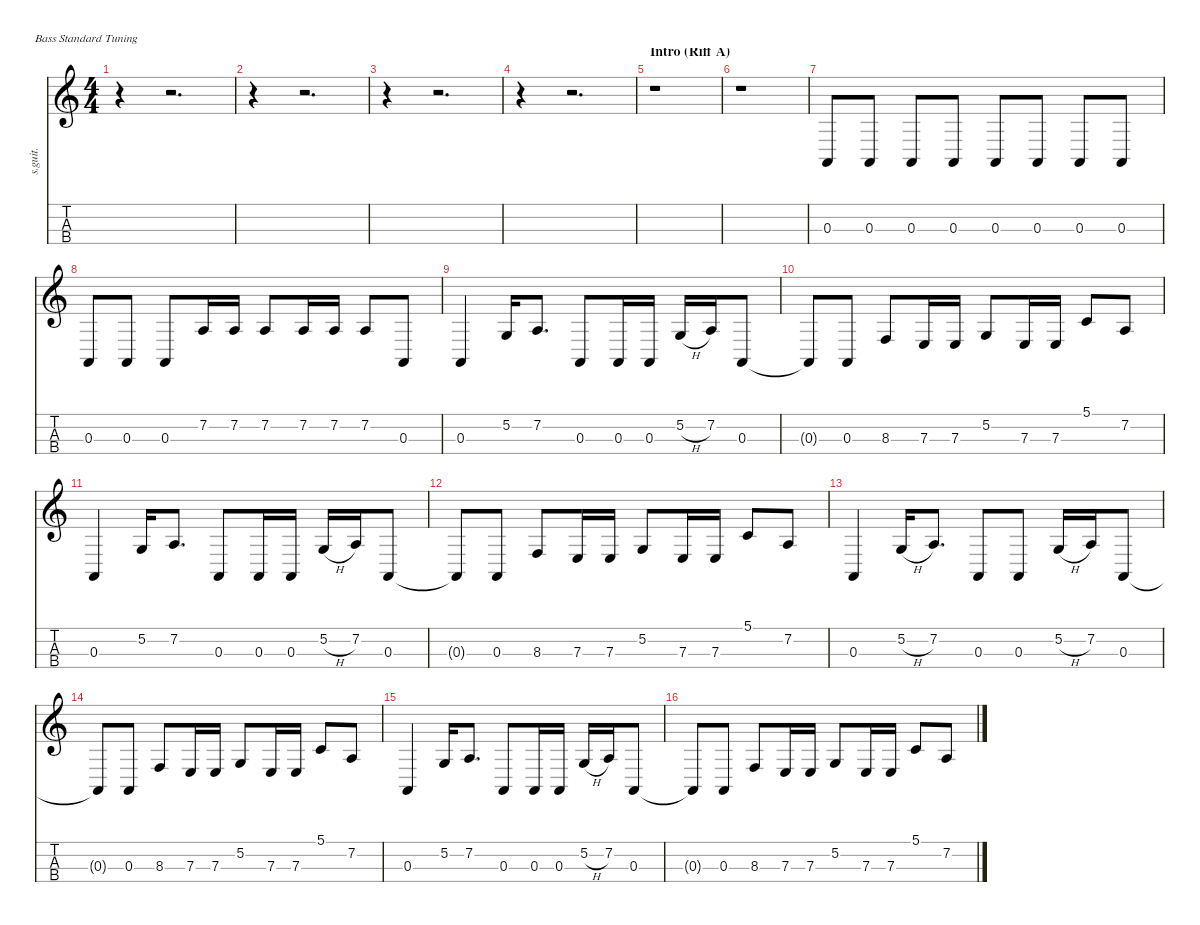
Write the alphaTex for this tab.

\defaultSystemsLayout 4
\hideDynamics
\bracketExtendMode nobrackets
\track ("Cliff Burton - Bass" "s.guit.") {instrument electricbassfinger}
\staff {score tabs}
\tuning (G2 D2 A1 E1)
\ts (4 4)
\beaming (8 2 2 2 2)
\tempo (140 hide)
\clef g2
\ks c
r.4{dy f instrument electricbassfinger} r.2{d} |
r.4 r.2{d} |
r.4 r.2{d} |
r.4 r.2{d} |
\section ("" "Intro (Riff A)")
r.1 |
r.1 |
0.3.8{lyrics (0 "") lyrics (1 "") lyrics (2 "") lyrics (3 "") lyrics (4 "")} 0.3.8{lyrics (0 "") lyrics (1 "") lyrics (2 "") lyrics (3 "") lyrics (4 "")} 0.3.8{lyrics (0 "") lyrics (1 "") lyrics (2 "") lyrics (3 "") lyrics (4 "")} 0.3.8{lyrics (0 "") lyrics (1 "") lyrics (2 "") lyrics (3 "") lyrics (4 "")} 0.3.8{lyrics (0 "") lyrics (1 "") lyrics (2 "") lyrics (3 "") lyrics (4 "")} 0.3.8{lyrics (0 "") lyrics (1 "") lyrics (2 "") lyrics (3 "") lyrics (4 "")} 0.3.8{lyrics (0 "") lyrics (1 "") lyrics (2 "") lyrics (3 "") lyrics (4 "")} 0.3.8{lyrics (0 "") lyrics (1 "") lyrics (2 "") lyrics (3 "") lyrics (4 "")} |
0.3.8{lyrics (0 "") lyrics (1 "") lyrics (2 "") lyrics (3 "") lyrics (4 "")} 0.3.8{lyrics (0 "") lyrics (1 "") lyrics (2 "") lyrics (3 "") lyrics (4 "")} 0.3.8{lyrics (0 "") lyrics (1 "") lyrics (2 "") lyrics (3 "") lyrics (4 "")} 7.2.16{lyrics (0 "") lyrics (1 "") lyrics (2 "") lyrics (3 "") lyrics (4 "")} 7.2.16{lyrics (0 "") lyrics (1 "") lyrics (2 "") lyrics (3 "") lyrics (4 "")} 7.2.8{lyrics (0 "") lyrics (1 "") lyrics (2 "") lyrics (3 "") lyrics (4 "")} 7.2.16{lyrics (0 "") lyrics (1 "") lyrics (2 "") lyrics (3 "") lyrics (4 "")} 7.2.16{lyrics (0 "") lyrics (1 "") lyrics (2 "") lyrics (3 "") lyrics (4 "")} 7.2.8{lyrics (0 "") lyrics (1 "") lyrics (2 "") lyrics (3 "") lyrics (4 "")} 0.3.8{lyrics (0 "") lyrics (1 "") lyrics (2 "") lyrics (3 "") lyrics (4 "")} |
0.3.4{lyrics (0 "") lyrics (1 "") lyrics (2 "") lyrics (3 "") lyrics (4 "")} 5.2.16{lyrics (0 "") lyrics (1 "") lyrics (2 "") lyrics (3 "") lyrics (4 "")} 7.2.8{d lyrics (0 "") lyrics (1 "") lyrics (2 "") lyrics (3 "") lyrics (4 "")} 0.3.8{lyrics (0 "") lyrics (1 "") lyrics (2 "") lyrics (3 "") lyrics (4 "")} 0.3.16{lyrics (0 "") lyrics (1 "") lyrics (2 "") lyrics (3 "") lyrics (4 "")} 0.3.16{lyrics (0 "") lyrics (1 "") lyrics (2 "") lyrics (3 "") lyrics (4 "")} 5.2{h}.16{lyrics (0 "") lyrics (1 "") lyrics (2 "") lyrics (3 "") lyrics (4 "")} 7.2.16{lyrics (0 "") lyrics (1 "") lyrics (2 "") lyrics (3 "") lyrics (4 "")} 0.3.8{lyrics (0 "") lyrics (1 "") lyrics (2 "") lyrics (3 "") lyrics (4 "")} |
0.3{t}.8{lyrics (0 "") lyrics (1 "") lyrics (2 "") lyrics (3 "") lyrics (4 "")} 0.3.8{lyrics (0 "") lyrics (1 "") lyrics (2 "") lyrics (3 "") lyrics (4 "")} 8.3.8{lyrics (0 "") lyrics (1 "") lyrics (2 "") lyrics (3 "") lyrics (4 "")} 7.3.16{lyrics (0 "") lyrics (1 "") lyrics (2 "") lyrics (3 "") lyrics (4 "")} 7.3.16{lyrics (0 "") lyrics (1 "") lyrics (2 "") lyrics (3 "") lyrics (4 "")} 5.2.8{lyrics (0 "") lyrics (1 "") lyrics (2 "") lyrics (3 "") lyrics (4 "")} 7.3.16{lyrics (0 "") lyrics (1 "") lyrics (2 "") lyrics (3 "") lyrics (4 "")} 7.3.16{lyrics (0 "") lyrics (1 "") lyrics (2 "") lyrics (3 "") lyrics (4 "")} 5.1.8{lyrics (0 "") lyrics (1 "") lyrics (2 "") lyrics (3 "") lyrics (4 "")} 7.2.8{lyrics (0 "") lyrics (1 "") lyrics (2 "") lyrics (3 "") lyrics (4 "")} |
0.3.4{lyrics (0 "") lyrics (1 "") lyrics (2 "") lyrics (3 "") lyrics (4 "")} 5.2.16{lyrics (0 "") lyrics (1 "") lyrics (2 "") lyrics (3 "") lyrics (4 "")} 7.2.8{d lyrics (0 "") lyrics (1 "") lyrics (2 "") lyrics (3 "") lyrics (4 "")} 0.3.8{lyrics (0 "") lyrics (1 "") lyrics (2 "") lyrics (3 "") lyrics (4 "")} 0.3.16{lyrics (0 "") lyrics (1 "") lyrics (2 "") lyrics (3 "") lyrics (4 "")} 0.3.16{lyrics (0 "") lyrics (1 "") lyrics (2 "") lyrics (3 "") lyrics (4 "")} 5.2{h}.16{lyrics (0 "") lyrics (1 "") lyrics (2 "") lyrics (3 "") lyrics (4 "")} 7.2.16{lyrics (0 "") lyrics (1 "") lyrics (2 "") lyrics (3 "") lyrics (4 "")} 0.3.8{lyrics (0 "") lyrics (1 "") lyrics (2 "") lyrics (3 "") lyrics (4 "")} |
0.3{t}.8{lyrics (0 "") lyrics (1 "") lyrics (2 "") lyrics (3 "") lyrics (4 "")} 0.3.8{lyrics (0 "") lyrics (1 "") lyrics (2 "") lyrics (3 "") lyrics (4 "")} 8.3.8{lyrics (0 "") lyrics (1 "") lyrics (2 "") lyrics (3 "") lyrics (4 "")} 7.3.16{lyrics (0 "") lyrics (1 "") lyrics (2 "") lyrics (3 "") lyrics (4 "")} 7.3.16{lyrics (0 "") lyrics (1 "") lyrics (2 "") lyrics (3 "") lyrics (4 "")} 5.2.8{lyrics (0 "") lyrics (1 "") lyrics (2 "") lyrics (3 "") lyrics (4 "")} 7.3.16{lyrics (0 "") lyrics (1 "") lyrics (2 "") lyrics (3 "") lyrics (4 "")} 7.3.16{lyrics (0 "") lyrics (1 "") lyrics (2 "") lyrics (3 "") lyrics (4 "")} 5.1.8{lyrics (0 "") lyrics (1 "") lyrics (2 "") lyrics (3 "") lyrics (4 "")} 7.2.8{lyrics (0 "") lyrics (1 "") lyrics (2 "") lyrics (3 "") lyrics (4 "")} |
0.3.4{lyrics (0 "") lyrics (1 "") lyrics (2 "") lyrics (3 "") lyrics (4 "")} 5.2{h}.16{lyrics (0 "") lyrics (1 "") lyrics (2 "") lyrics (3 "") lyrics (4 "")} 7.2.8{d lyrics (0 "") lyrics (1 "") lyrics (2 "") lyrics (3 "") lyrics (4 "")} 0.3.8{lyrics (0 "") lyrics (1 "") lyrics (2 "") lyrics (3 "") lyrics (4 "")} 0.3.8{lyrics (0 "") lyrics (1 "") lyrics (2 "") lyrics (3 "") lyrics (4 "")} 5.2{h}.16{lyrics (0 "") lyrics (1 "") lyrics (2 "") lyrics (3 "") lyrics (4 "")} 7.2.16{lyrics (0 "") lyrics (1 "") lyrics (2 "") lyrics (3 "") lyrics (4 "")} 0.3.8{lyrics (0 "") lyrics (1 "") lyrics (2 "") lyrics (3 "") lyrics (4 "")} |
0.3{t}.8{lyrics (0 "") lyrics (1 "") lyrics (2 "") lyrics (3 "") lyrics (4 "")} 0.3.8{lyrics (0 "") lyrics (1 "") lyrics (2 "") lyrics (3 "") lyrics (4 "")} 8.3.8{lyrics (0 "") lyrics (1 "") lyrics (2 "") lyrics (3 "") lyrics (4 "")} 7.3.16{lyrics (0 "") lyrics (1 "") lyrics (2 "") lyrics (3 "") lyrics (4 "")} 7.3.16{lyrics (0 "") lyrics (1 "") lyrics (2 "") lyrics (3 "") lyrics (4 "")} 5.2.8{lyrics (0 "") lyrics (1 "") lyrics (2 "") lyrics (3 "") lyrics (4 "")} 7.3.16{lyrics (0 "") lyrics (1 "") lyrics (2 "") lyrics (3 "") lyrics (4 "")} 7.3.16{lyrics (0 "") lyrics (1 "") lyrics (2 "") lyrics (3 "") lyrics (4 "")} 5.1.8{lyrics (0 "") lyrics (1 "") lyrics (2 "") lyrics (3 "") lyrics (4 "")} 7.2.8{lyrics (0 "") lyrics (1 "") lyrics (2 "") lyrics (3 "") lyrics (4 "")} |
0.3.4{lyrics (0 "") lyrics (1 "") lyrics (2 "") lyrics (3 "") lyrics (4 "")} 5.2.16{lyrics (0 "") lyrics (1 "") lyrics (2 "") lyrics (3 "") lyrics (4 "")} 7.2.8{d lyrics (0 "") lyrics (1 "") lyrics (2 "") lyrics (3 "") lyrics (4 "")} 0.3.8{lyrics (0 "") lyrics (1 "") lyrics (2 "") lyrics (3 "") lyrics (4 "")} 0.3.16{lyrics (0 "") lyrics (1 "") lyrics (2 "") lyrics (3 "") lyrics (4 "")} 0.3.16{lyrics (0 "") lyrics (1 "") lyrics (2 "") lyrics (3 "") lyrics (4 "")} 5.2{h}.16{lyrics (0 "") lyrics (1 "") lyrics (2 "") lyrics (3 "") lyrics (4 "")} 7.2.16{lyrics (0 "") lyrics (1 "") lyrics (2 "") lyrics (3 "") lyrics (4 "")} 0.3.8{lyrics (0 "") lyrics (1 "") lyrics (2 "") lyrics (3 "") lyrics (4 "")} |
0.3{t}.8{lyrics (0 "") lyrics (1 "") lyrics (2 "") lyrics (3 "") lyrics (4 "")} 0.3.8{lyrics (0 "") lyrics (1 "") lyrics (2 "") lyrics (3 "") lyrics (4 "")} 8.3.8{lyrics (0 "") lyrics (1 "") lyrics (2 "") lyrics (3 "") lyrics (4 "")} 7.3.16{lyrics (0 "") lyrics (1 "") lyrics (2 "") lyrics (3 "") lyrics (4 "")} 7.3.16{lyrics (0 "") lyrics (1 "") lyrics (2 "") lyrics (3 "") lyrics (4 "")} 5.2.8{lyrics (0 "") lyrics (1 "") lyrics (2 "") lyrics (3 "") lyrics (4 "")} 7.3.16{lyrics (0 "") lyrics (1 "") lyrics (2 "") lyrics (3 "") lyrics (4 "")} 7.3.16{lyrics (0 "") lyrics (1 "") lyrics (2 "") lyrics (3 "") lyrics (4 "")} 5.1.8{lyrics (0 "") lyrics (1 "") lyrics (2 "") lyrics (3 "") lyrics (4 "")} 7.2.8{lyrics (0 "") lyrics (1 "") lyrics (2 "") lyrics (3 "") lyrics (4 "")}
